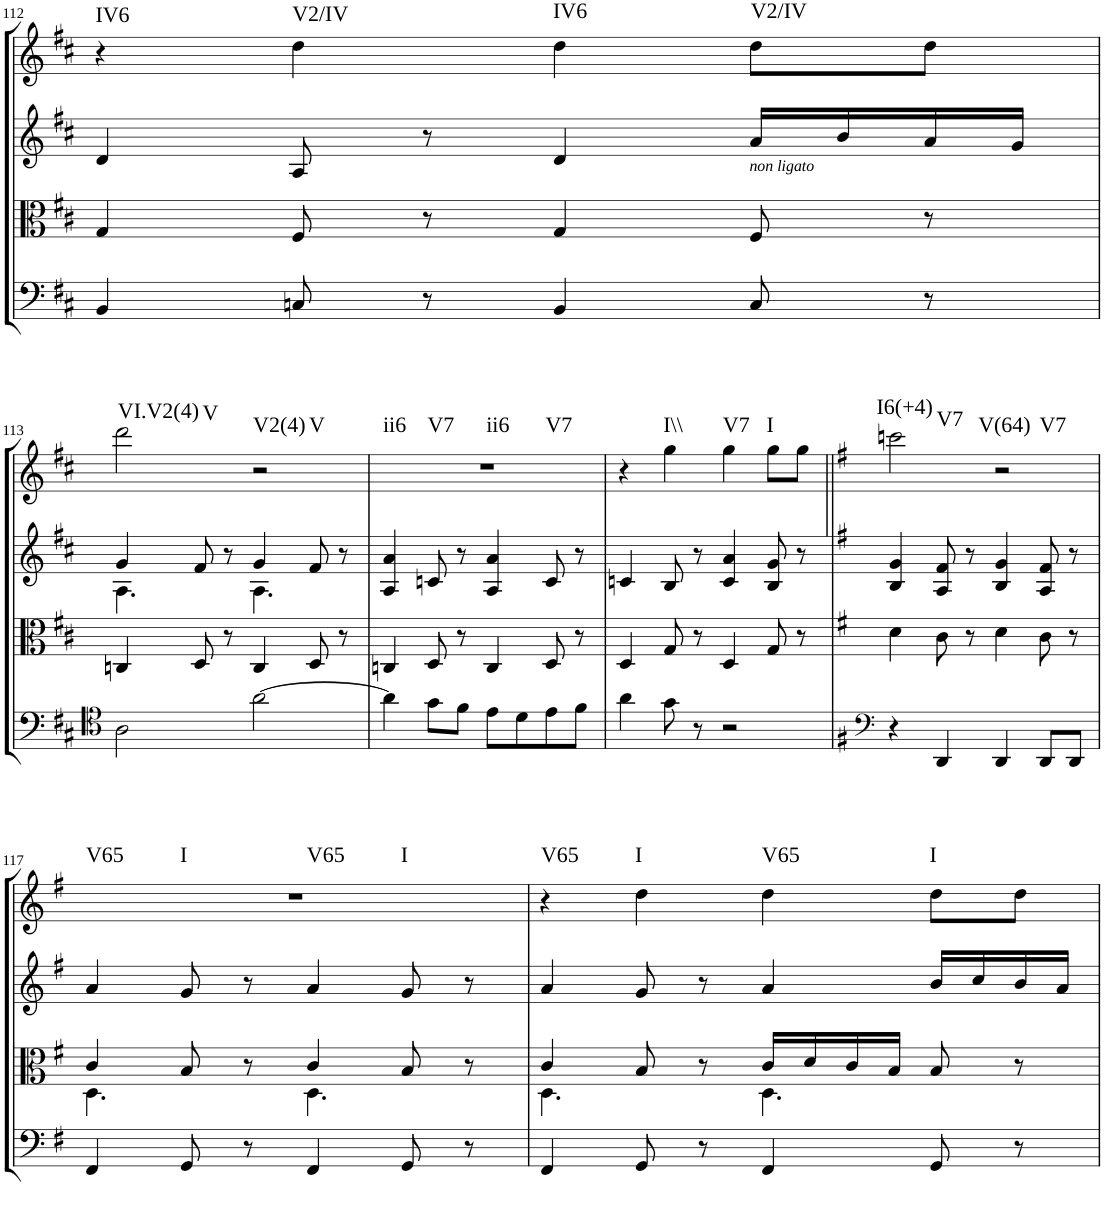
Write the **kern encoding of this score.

**kern	**kern	**kern	**kern	**harte
*part4	*part3	*part2	*part1	*part1
*staff4	*staff3	*staff2	*staff1	*
*I"Violoncello.	*I"Viola.	*I"Violino II.	*I"Violino I.	*
*I'Vc	*I'Vla	*I'Vln	*I'Vln	*
!!LO:PB:g=z
*clefF4	*clefC3	*clefG2	*clefG2	*
*k[f#c#]	*k[f#c#]	*k[f#c#]	*k[f#c#]	*
*D:	*D:	*D:	*D:	*
*M4/4	*M4/4	*M4/4	*M4/4	*
*met(c)	*met(c)	*met(c)	*met(c)	*
=112	=112	=112	=112	=112
!	!	!	!	!LO:H:kt=IV6
4BB/	4G/	4d/	4r	N
!	!	!	!	!LO:H:kt=V2/IV
8Cn/	8F#/	8A/	4dd\	N
8r	8r	8r	.	.
!	!	!	!	!LO:H:kt=IV6
4BB/	4G/	4d/	4dd\	N
!	!	!LO:TX:b:i:t=non ligato	!	!LO:H:kt=V2/IV
8C/	8F#/	16a/LL	8dd\L	N
.	.	16b/	.	.
8r	8r	16a/	8dd\J	.
.	.	16g/JJ	.	.
!!LO:LB:g=z
=113	=113	=113	=113	=113
*clefC4	*	*	*	*
*	*	*^	*	*
!	!	!	!	!	!LO:H:n=1:kt=VI.V2(4)
!	!	!	!	!	!LO:H:n=2:kt=V
2A\	4Cn/	4g/	4.A\	2ddd\	N N
.	8D/	8f#/	.	.	.
.	8r	8r	8ryy	.	.
!	!	!	!	!	!LO:H:n=1:kt=V2(4)
!	!	!	!	!	!LO:H:n=2:kt=V
[2a\	4C/	4g/	4.A\	2r	N N
.	8D/	8f#/	.	.	.
.	8r	8r	8ryy	.	.
=114	=114	=114	=114	=114	=114
!	!	!	!	!	!LO:H:n=1:kt=ii6
!	!	!	!	!	!LO:H:n=2:kt=V7
!	!	!	!	!	!LO:H:n=3:kt=ii6
!	!	!	!	!	!LO:H:n=4:kt=V7
*	*	*v	*v	*	*
4a\]	4Cn/	4A/ 4a/	1r	N N N N
8g\L	8D/	8cn/	.	.
8f#\J	8r	8r	.	.
8e\L	4C/	4A/ 4a/	.	.
8d\	.	.	.	.
8e\	8D/	8c/	.	.
8f#\J	8r	8r	.	.
=115	=115	=115	=115	=115
4a\	4D/	4cn/	4r	.
!	!	!	!	!LO:H:kt=I\\
8g\	8G/	8B/	4gg\	N
8r	8r	8r	.	.
!	!	!	!	!LO:H:kt=V7
2r	4D/	4c/ 4a/	4gg\	N
!	!	!	!	!LO:H:kt=I
.	8G/	8B/ 8g/	8gg\L	N
.	8r	8r	8gg\J	.
=116||	=116||	=116||	=116||	=116||
*clefF4	*	*	*	*
*k[f#]	*k[f#]	*k[f#]	*k[f#]	*
*G:	*G:	*G:	*G:	*
!	!	!	!	!LO:H:n=1:kt=I6(+4)
!	!	!	!	!LO:H:n=2:kt=V7
4r	4d\	4B/ 4g/	2cccn\	N N
4DD/	8c\	8A/ 8f#/	.	.
.	8r	8r	.	.
!	!	!	!	!LO:H:n=1:kt=V(64)
!	!	!	!	!LO:H:n=2:kt=V7
4DD/	4d\	4B/ 4g/	2r	N N
8DD/L	8c\	8A/ 8f#/	.	.
8DD/J	8r	8r	.	.
!!LO:LB:g=z
=117	=117	=117	=117	=117
*	*^	*	*	*
!	!	!	!	!	!LO:H:n=1:kt=V65
!	!	!	!	!	!LO:H:n=2:kt=I
!	!	!	!	!	!LO:H:n=3:kt=V65
!	!	!	!	!	!LO:H:n=4:kt=I
4FF#/	4c/	4.D\	4a/	1r	N N N N
8GG/	8B/	.	8g/	.	.
8r	8r	8ryy	8r	.	.
4FF#/	4c/	4.D\	4a/	.	.
8GG/	8B/	.	8g/	.	.
8r	8r	8ryy	8r	.	.
=118	=118	=118	=118	=118	=118
!	!	!	!	!	!LO:H:kt=V65
4FF#/	4c/	4.D\	4a/	4r	N
!	!	!	!	!	!LO:H:kt=I
8GG/	8B/	.	8g/	4dd\	N
8r	8r	8ryy	8r	.	.
!	!	!	!	!	!LO:H:kt=V65
4FF#/	16c/LL	4.D\	4a/	4dd\	N
.	16d/	.	.	.	.
.	16c/	.	.	.	.
.	16B/JJ	.	.	.	.
!	!	!	!	!	!LO:H:kt=I
8GG/	8B/	.	16b/LL	8dd\L	N
.	.	.	16cc/	.	.
8r	8r	8ryy	16b/	8dd\J	.
.	.	.	16a/JJ	.	.
*	*v	*v	*	*	*
=	=	=	=	=
*-	*-	*-	*-	*-
